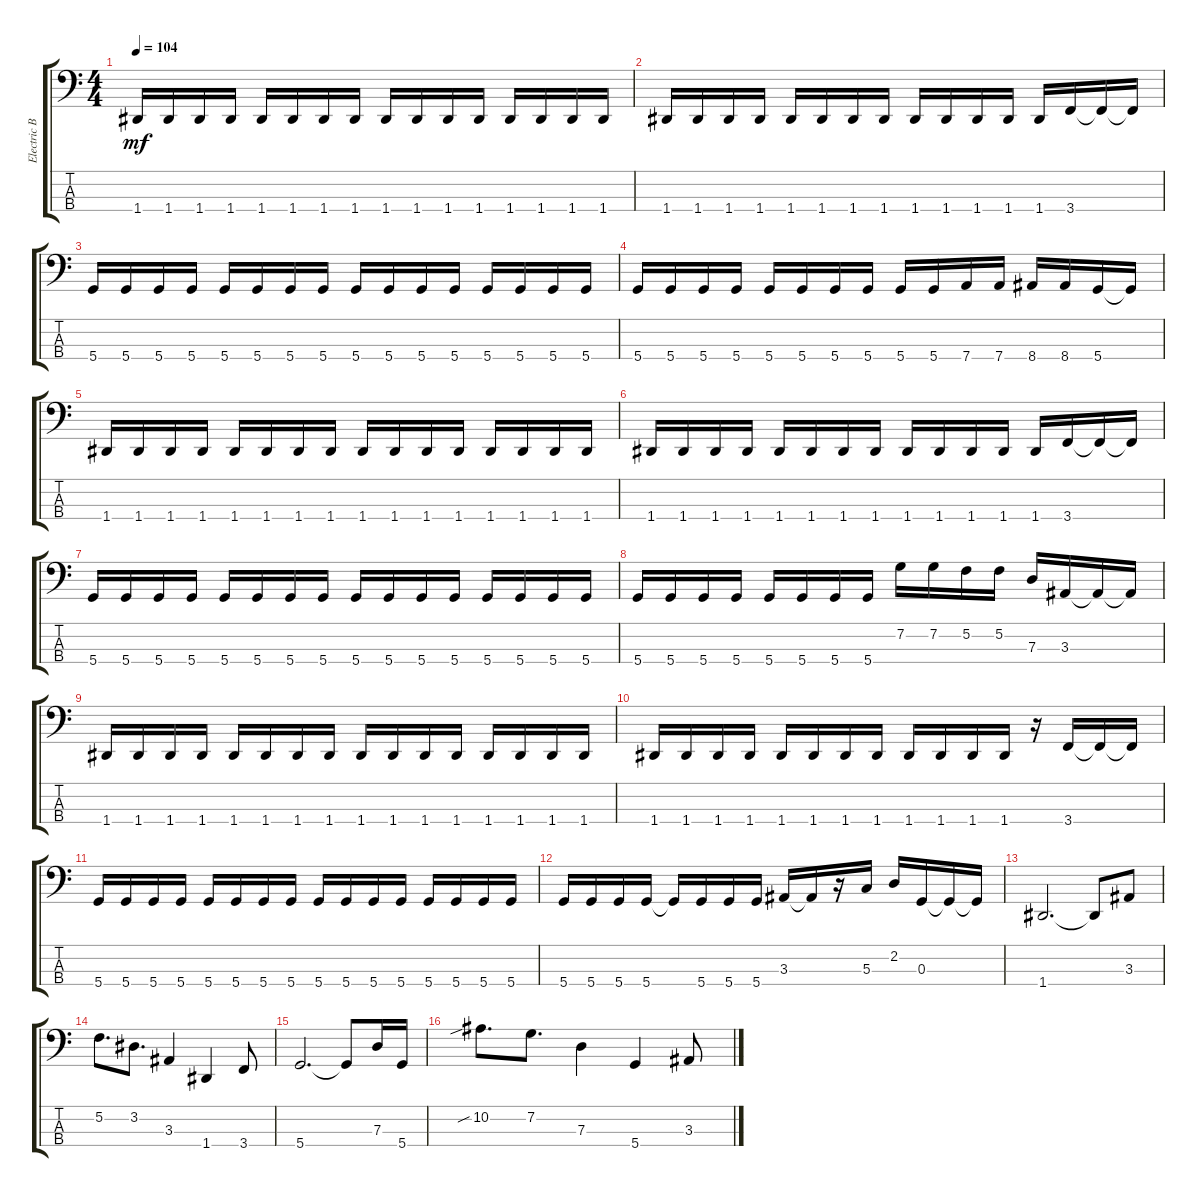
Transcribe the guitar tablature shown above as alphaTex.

\track ("Electric Bass" "Electric B") {instrument electricbassfinger}
\staff {score tabs}
\tuning (F2 C2 G1 D1) {hide}
\ts (4 4)
\tempo 104
\clef f4
\ks c
1.4.16{dy mf} 1.4.16 1.4.16 1.4.16 1.4.16 1.4.16 1.4.16 1.4.16 1.4.16 1.4.16 1.4.16 1.4.16 1.4.16 1.4.16 1.4.16 1.4.16 |
1.4.16 1.4.16 1.4.16 1.4.16 1.4.16 1.4.16 1.4.16 1.4.16 1.4.16 1.4.16 1.4.16 1.4.16 1.4.16 3.4.16 3.4{t}.16 3.4{t}.16 |
5.4.16 5.4.16 5.4.16 5.4.16 5.4.16 5.4.16 5.4.16 5.4.16 5.4.16 5.4.16 5.4.16 5.4.16 5.4.16 5.4.16 5.4.16 5.4.16 |
5.4.16 5.4.16 5.4.16 5.4.16 5.4.16 5.4.16 5.4.16 5.4.16 5.4.16 5.4.16 7.4.16 7.4.16 8.4.16 8.4.16 5.4.16 5.4{t}.16 |
1.4.16 1.4.16 1.4.16 1.4.16 1.4.16 1.4.16 1.4.16 1.4.16 1.4.16 1.4.16 1.4.16 1.4.16 1.4.16 1.4.16 1.4.16 1.4.16 |
1.4.16 1.4.16 1.4.16 1.4.16 1.4.16 1.4.16 1.4.16 1.4.16 1.4.16 1.4.16 1.4.16 1.4.16 1.4.16 3.4.16 3.4{t}.16 3.4{t}.16 |
5.4.16 5.4.16 5.4.16 5.4.16 5.4.16 5.4.16 5.4.16 5.4.16 5.4.16 5.4.16 5.4.16 5.4.16 5.4.16 5.4.16 5.4.16 5.4.16 |
5.4.16 5.4.16 5.4.16 5.4.16 5.4.16 5.4.16 5.4.16 5.4.16 7.2.16 7.2.16 5.2.16 5.2.16 7.3.16 3.3.16 3.3{t}.16 3.3{t}.16 |
1.4.16 1.4.16 1.4.16 1.4.16 1.4.16 1.4.16 1.4.16 1.4.16 1.4.16 1.4.16 1.4.16 1.4.16 1.4.16 1.4.16 1.4.16 1.4.16 |
1.4.16 1.4.16 1.4.16 1.4.16 1.4.16 1.4.16 1.4.16 1.4.16 1.4.16 1.4.16 1.4.16 1.4.16 r.16 3.4.16 3.4{t}.16 3.4{t}.16 |
5.4.16 5.4.16 5.4.16 5.4.16 5.4.16 5.4.16 5.4.16 5.4.16 5.4.16 5.4.16 5.4.16 5.4.16 5.4.16 5.4.16 5.4.16 5.4.16 |
5.4.16 5.4.16 5.4.16 5.4.16 5.4{t}.16 5.4.16 5.4.16 5.4.16 3.3.16 3.3{t}.16 r.16 5.3.16 2.2.16 0.3.16 0.3{t}.16 0.3{t}.16 |
1.4.2{d} 1.4{t}.8 3.3.8 |
5.2.8{d} 3.2.8{d} 3.3.4 1.4.4 3.4.8 |
5.4.2{d} 5.4{t}.8 7.3.16 5.4.16 |
10.2{sib}.8{d} 7.2.8{d} 7.3.4 5.4.4 3.3.8
